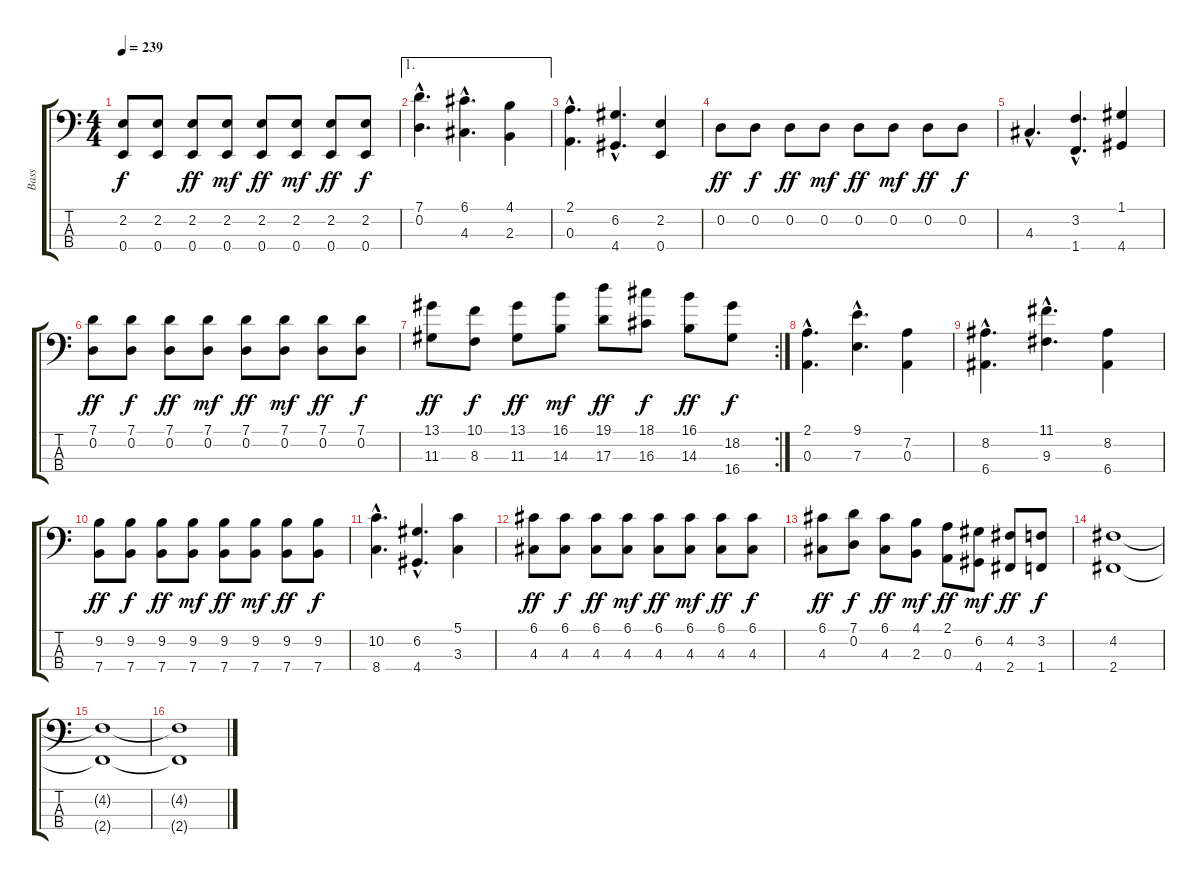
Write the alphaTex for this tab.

\track ("Bass" "Bass") {instrument electricbasspick}
\staff {score tabs}
\tuning (G2 D2 A1 E1) {hide}
\ts (4 4)
\tempo 239
\clef f4
\ks c
(2.2{t} 0.4{t}).8{dy f} (2.2 0.4).8 (2.2 0.4).8{dy ff} (2.2 0.4).8{dy mf} (2.2 0.4).8{dy ff} (2.2 0.4).8{dy mf} (2.2 0.4).8{dy ff} (2.2 0.4).8{dy f} |
\ae 1
(7.1{hac} 0.2{hac}).4{d} (6.1{hac} 4.3{hac}).4{d} (4.1 2.3).4 |
(2.1{hac} 0.3{hac}).4{d} (6.2{hac} 4.4{hac}).4{d} (2.2 0.4).4 |
0.2.8{dy ff} 0.2.8{dy f} 0.2.8{dy ff} 0.2.8{dy mf} 0.2.8{dy ff} 0.2.8{dy mf} 0.2.8{dy ff} 0.2.8{dy f} |
4.3{hac}.4{d} (3.2{hac} 1.4{hac}).4{d} (1.1 4.4).4 |
(7.1 0.2).8{dy ff} (7.1 0.2).8{dy f} (7.1 0.2).8{dy ff} (7.1 0.2).8{dy mf} (7.1 0.2).8{dy ff} (7.1 0.2).8{dy mf} (7.1 0.2).8{dy ff} (7.1 0.2).8{dy f} |
\rc 2
(13.1 11.3).8{dy ff} (10.1 8.3).8{dy f} (13.1 11.3).8{dy ff} (16.1 14.3).8{dy mf} (19.1 17.3).8{dy ff} (18.1 16.3).8{dy f} (16.1 14.3).8{dy ff} (18.2 16.4).8{dy f} |
(2.1{hac} 0.3{hac}).4{d} (9.1{hac} 7.3{hac}).4{d} (7.2 0.3).4 |
(8.2{hac} 6.4{hac}).4{d} (11.1{hac} 9.3{hac}).4{d} (8.2 6.4).4 |
(9.2 7.4).8{dy ff} (9.2 7.4).8{dy f} (9.2 7.4).8{dy ff} (9.2 7.4).8{dy mf} (9.2 7.4).8{dy ff} (9.2 7.4).8{dy mf} (9.2 7.4).8{dy ff} (9.2 7.4).8{dy f} |
(10.2{hac} 8.4{hac}).4{d} (6.2{hac} 4.4{hac}).4{d} (5.1 3.3).4 |
(6.1 4.3).8{dy ff} (6.1 4.3).8{dy f} (6.1 4.3).8{dy ff} (6.1 4.3).8{dy mf} (6.1 4.3).8{dy ff} (6.1 4.3).8{dy mf} (6.1 4.3).8{dy ff} (6.1 4.3).8{dy f} |
(6.1 4.3).8{dy ff} (7.1 0.2).8{dy f} (6.1 4.3).8{dy ff} (4.1 2.3).8{dy mf} (2.1 0.3).8{dy ff} (6.2 4.4).8{dy mf} (4.2 2.4).8{dy ff} (3.2 1.4).8{dy f} |
(4.2 2.4).1 |
(4.2{t} 2.4{t}).1 |
(4.2{t} 2.4{t}).1
